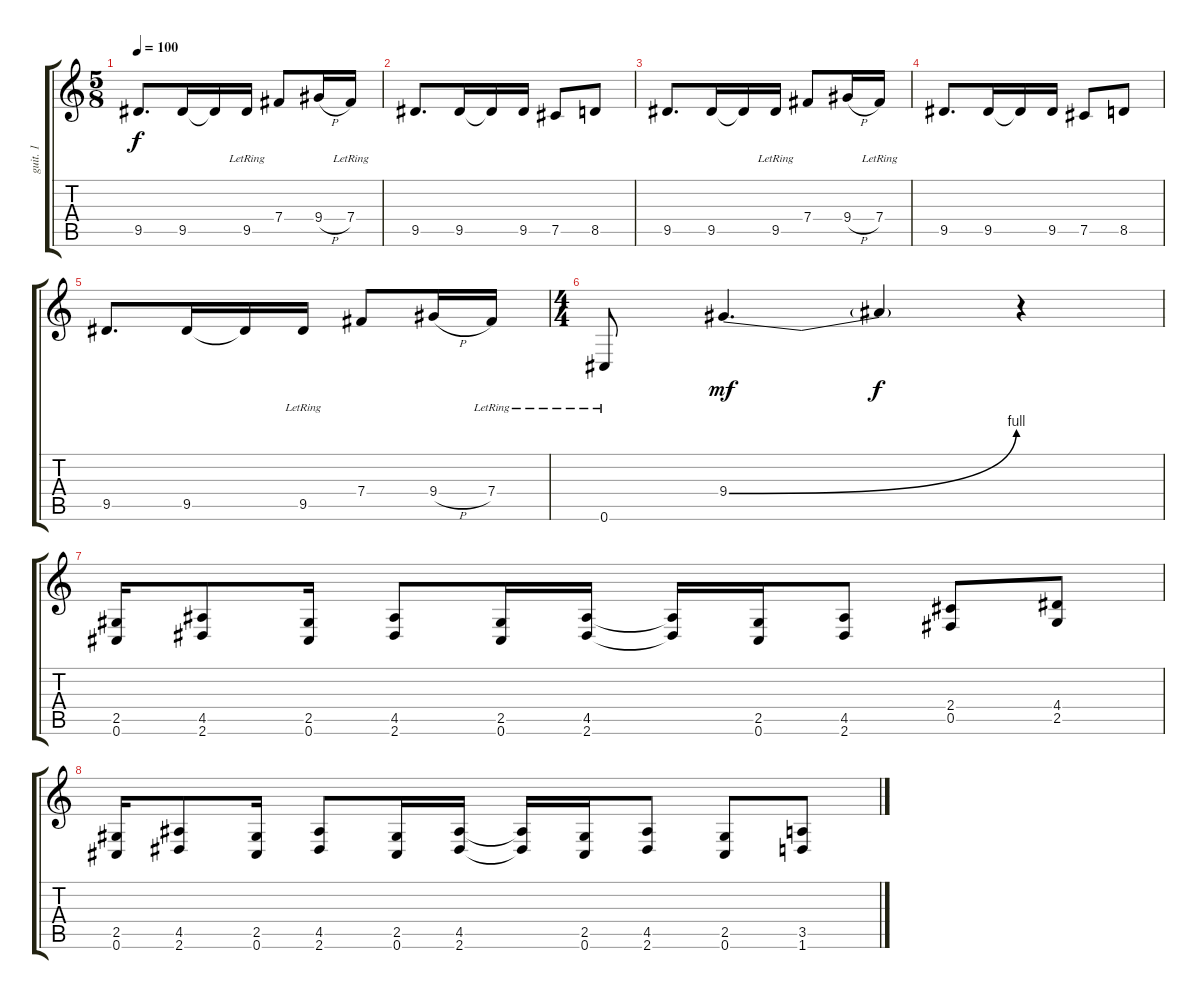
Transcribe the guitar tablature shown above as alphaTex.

\track ("guit. 1" "guit. 1") {instrument overdrivenguitar}
\staff {score tabs}
\tuning (Db4 Ab3 E3 B2 Gb2 Db2) {hide}
\ts (5 8)
\tempo 100
\clef g2
\ks c
9.5.8{d dy f instrument electricguitarjazz} 9.5.16 9.5{t}.16 9.5{lr}.16 7.4.8 9.4{h}.16 7.4{lr}.16 |
9.5.8{d} 9.5.16 9.5{t}.16 9.5.16 7.5.8 8.5.8 |
9.5.8{d instrument electricguitarjazz} 9.5.16 9.5{t}.16 9.5{lr}.16 7.4.8 9.4{h}.16 7.4{lr}.16 |
9.5.8{d} 9.5.16 9.5{t}.16 9.5.16 7.5.8 8.5.8 |
9.5.8{d instrument electricguitarjazz} 9.5.16 9.5{t}.16 9.5{lr}.16 7.4.8 9.4{h}.16 7.4{lr}.16 |
\ts (4 4)
0.6{lr}.8{instrument acousticguitarsteel} 9.4{be (bend 0 0 60 4)}.4{d dy mf} 9.4{t}.4{dy f} r.4 |
(2.5 0.6).16{volume 13 instrument overdrivenguitar} (4.5 2.6).8 (2.5 0.6).16 (4.5 2.6).8 (2.5 0.6).16 (4.5 2.6).16 (4.5{t} 2.6{t}).16 (2.5 0.6).16 (4.5 2.6).8 (2.4 0.5).8 (4.4 2.5).8 |
(2.5 0.6).16 (4.5 2.6).8 (2.5 0.6).16 (4.5 2.6).8 (2.5 0.6).16 (4.5 2.6).16 (4.5{t} 2.6{t}).16 (2.5 0.6).16 (4.5 2.6).8 (2.5 0.6).8 (3.5 1.6).8
